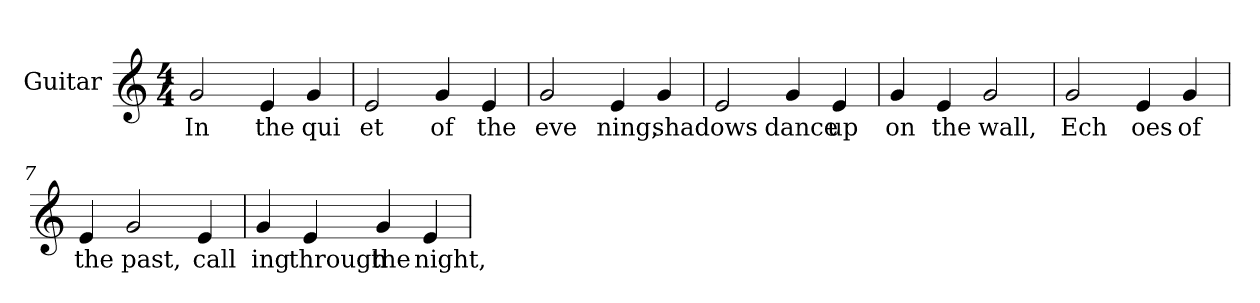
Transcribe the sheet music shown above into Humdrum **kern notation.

**kern	**text
*part1	*part1
*staff1	*staff1
*I"Guitar	*
*clefG2	*
*k[]	*
*M4/4	*
=1	=1
2g	In
4e	the
4g	qui
=2	=2
2e	et
4g	of
4e	the
=3	=3
2g	eve
4e	ning,
4g	shad
=4	=4
2e	ows
4g	dance
4e	up
=5	=5
4g	on
4e	the
2g	wall,
=6	=6
2g	Ech
4e	oes
4g	of
=7	=7
4e	the
2g	past,
4e	call
=8	=8
4g	ing
4e	through
4g	the
4e	night,
=	=
*-	*-
